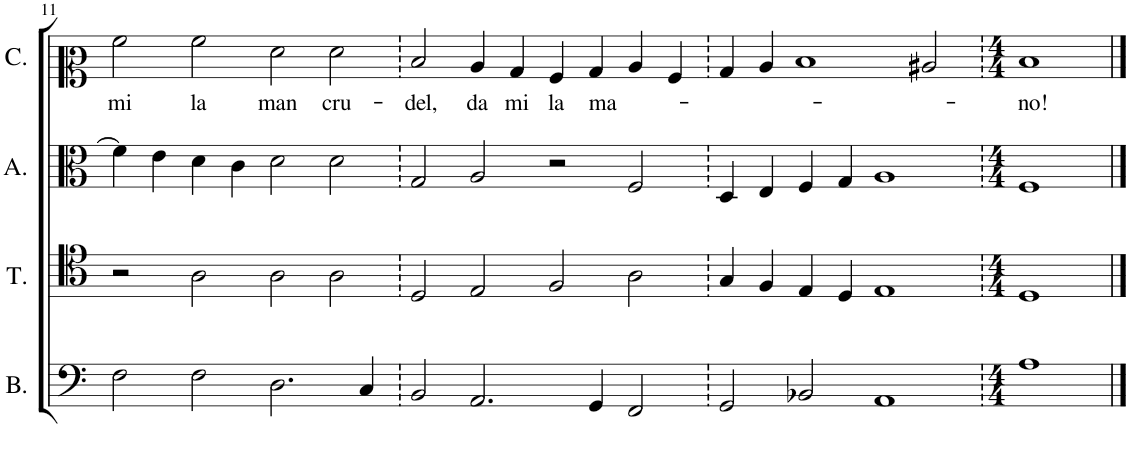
**kern	**kern	**kern	**kern	**text
*part4	*part3	*part2	*part1	*part1
*staff4	*staff3	*staff2	*staff1	*staff1
*I"Bassus	*I"Tenor	*I"Altus	*I"Cantus	*
*I'B.	*I'T.	*I'A.	*I'C.	*
!!LO:PB:g=z
*clefF4	*clefC4	*clefC3	*clefC2	*
*k[]	*k[]	*k[]	*k[]	*
*M8/4	*M8/4	*M8/4	*M8/4	*
=11	=11	=11	=11	=11
!	!	!	!	!LO:LY:b
2F\	2r	4f\]	2a\	mi
.	.	4e\	.	.
!	!	!	!	!LO:LY:b
2F\	2A\	4d\	2a\	la
.	.	4c\	.	.
!	!	!	!	!LO:LY:b
2.D\	2A\	2d\	2f\	man
!	!	!	!	!LO:LY:b
.	2A\	2d\	2f\	cru-
4C/	.	.	.	.
=12	=12	=12	=12	=12
!	!	!	!	!LO:LY:b
2BB/	2D/	2G/	2d/	-del,
!	!	!	!	!LO:LY:b
2.AA/	2E/	2A/	4c/	da
!	!	!	!	!LO:LY:b
.	.	.	4B/	mi
!	!	!	!	!LO:LY:b
.	2F/	2r	4A/	la
!	!	!	!	!LO:LY:b
4GG/	.	.	4B/	ma-
2FF/	2A\	2F/	4c/	.
.	.	.	4A/	.
=13	=13	=13	=13	=13
2GG/	4G/	4D/	4B/	.
.	4F/	4E/	4c/	.
2BB-X/	4E/	4F/	1d	.
.	4D/	4G/	.	.
1AA	1E	1A	.	.
.	.	.	2c#X/	.
=14	=14	=14	=14	=14
*M4/4	*M4/4	*M4/4	*M4/4	*
!	!	!	!	!LO:LY:b
1A	1D	1F	1d	-no!
==	==	==	==	==
*-	*-	*-	*-	*-
